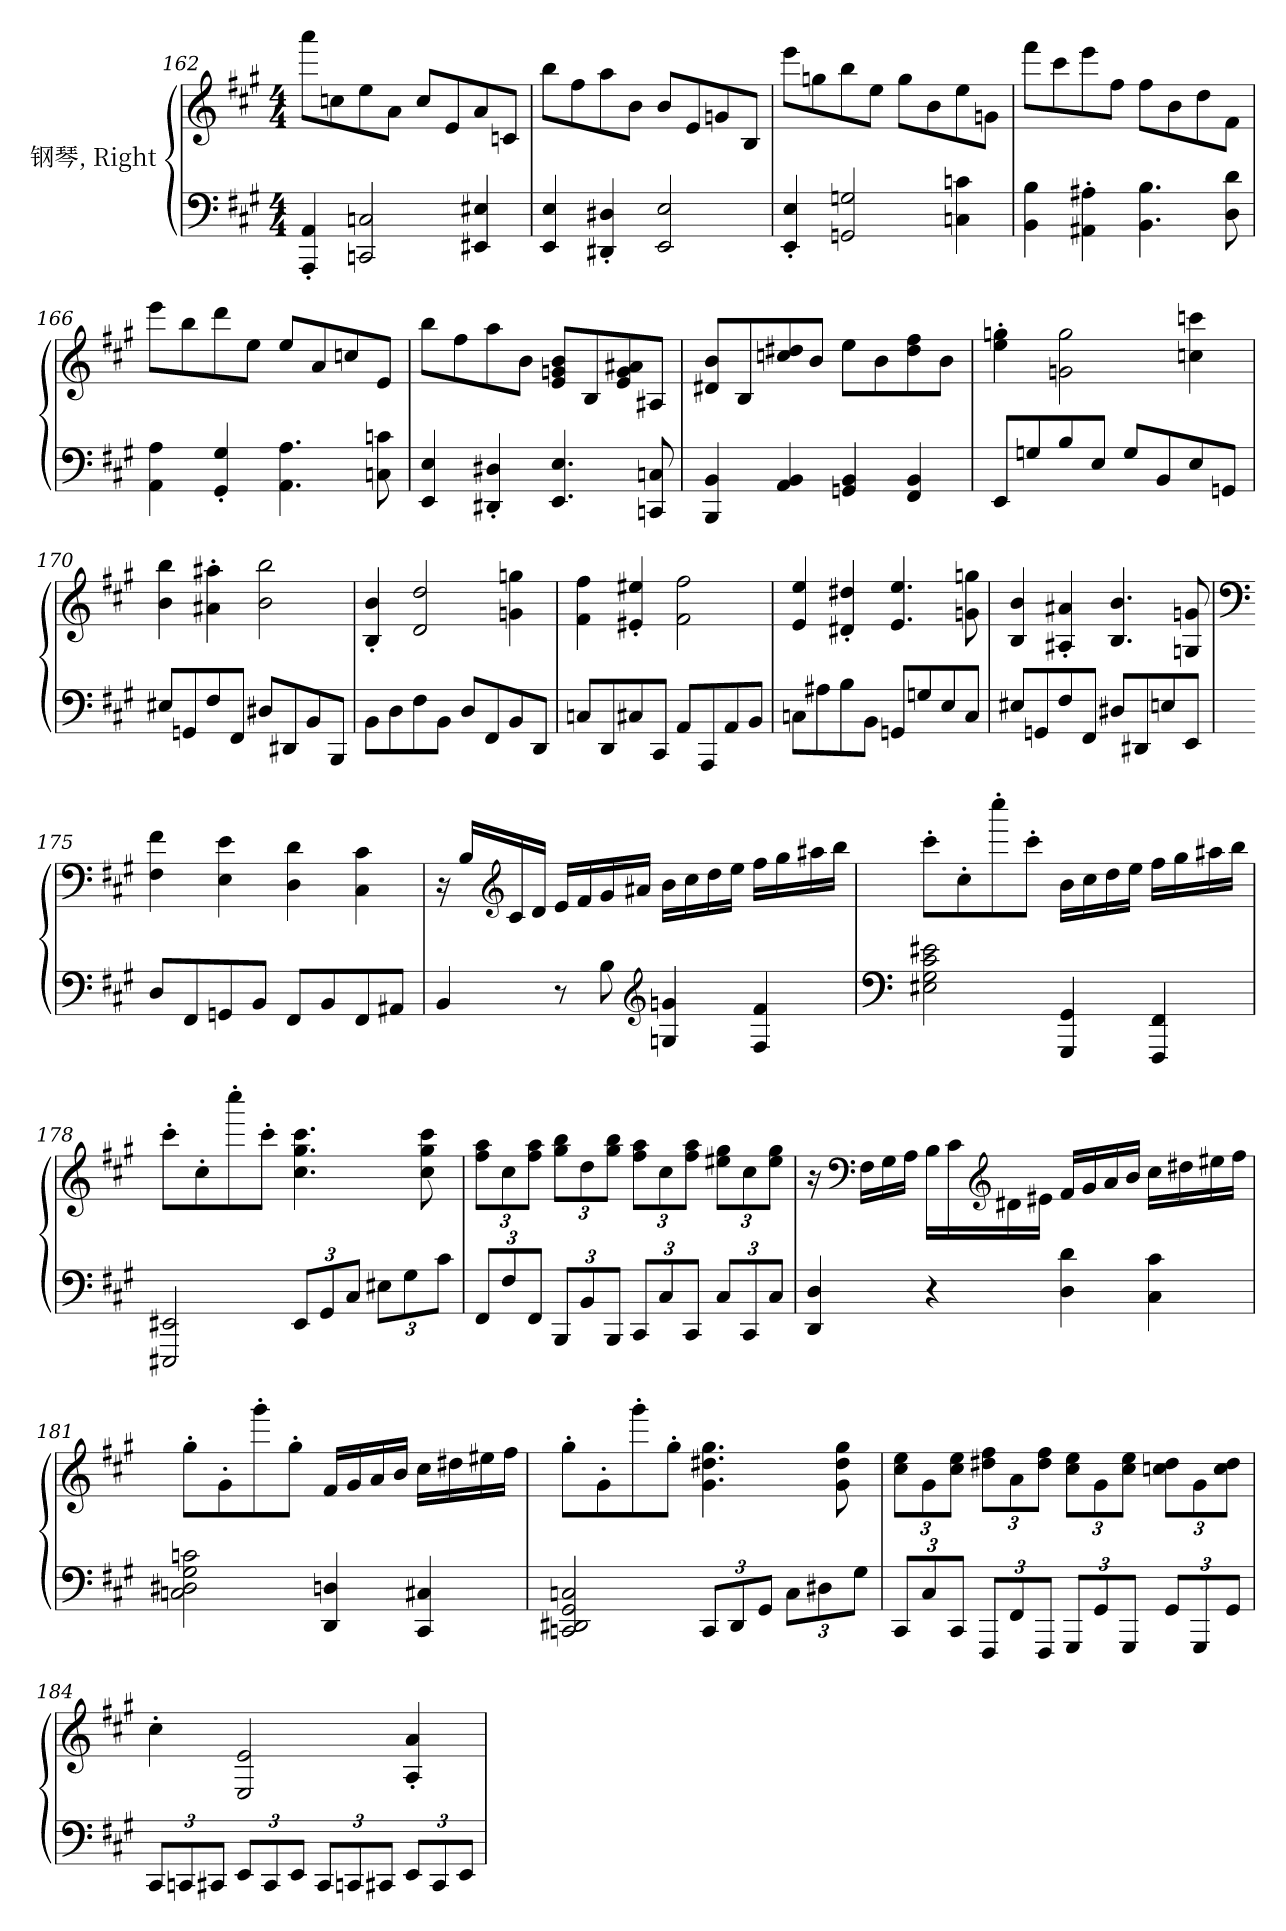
**kern	**kern
*part1	*part1
*staff2	*staff1
*I"钢琴, Right	*
*clefF4	*clefG2
*k[f#c#g#]	*k[f#c#g#]
*M4/4	*M4/4
=162	=162
4AAA/' 4AA/'	8aaa\L
.	8ccn\
2CCn/ 2Cn/	8ee\
.	8a\J
.	8cc/L
.	8e/
4EE#X/ 4E#X/	8a/
.	8cn/J
!!LO:LB:g=z
=163	=163
4EE/ 4E/	8bb\L
.	8ff#\
4DD#X/' 4D#X/'	8aa\
.	8b\J
2EE/ 2E/	8b/L
.	8e/
.	8gn/
.	8B/J
=164	=164
4EE/' 4E/'	8eee\L
*	*MM136
.	8ggn\
2GGn/ 2Gn/	8bb\
.	8ee\J
.	8gg\L
.	8b\
4Cn\ 4cn\	8ee\
.	8gn\J
=165	=165
*	*MM106
4BB\ 4B\	8fff#\L
.	8ccc#\
4AA#X\' 4A#X\'	8eee\
.	8ff#\J
4.BB\ 4.B\	8ff#\L
.	8b\
*	*MM133
.	8dd\
8D\ 8d\	8f#\J
=166	=166
4AA\ 4A\	8eee\L
.	8bb\
4GG#/' 4G#/'	8ddd\
.	8ee\J
4.AA\ 4.A\	8ee/L
.	8a/
.	8ccn/
8Cn\ 8cn\	8e/J
!!LO:LB:g=z
=167	=167
4EE/ 4E/	8bb\L
.	8ff#\
4DD#X/' 4D#X/'	8aa\
.	8b\J
4.EE/ 4.E/	8e/ 8gn/ 8b/L
.	8B/
.	8e/ 8g/ 8a#X/
8CCn/ 8Cn/	8A#X/J
=168	=168
4BBB/ 4BB/	8d#X/ 8b/L
.	8B/
4AA/ 4BB/	8ccn/ 8dd#X/
.	8b/J
4GGn/ 4BB/	8ee\L
.	8b\
4FF#/ 4BB/	8dd#\ 8ff#\
.	8b\J
=169	=169
8EE/L	4ee\' 4ggn\'
8Gn/	.
8B/	2gn\ 2gg\
8E/J	.
8G/L	.
8BB/	.
8E/	4ccn\ 4cccn\
8GGn/J	.
=170	=170
*	*MM138
8E#X/L	4b\ 4bb\
8GGn/	.
8F#/	4a#X\' 4aa#X\'
8FF#/J	.
8D#X/L	2b\ 2bb\
8DD#X/	.
8BB/	.
8BBB/J	.
!!LO:LB:g=z
=171	=171
8BB\L	4B/' 4b/'
8D\	.
8F#\	2d/ 2dd/
8BB\J	.
8D/L	.
8FF#/	.
8BB/	4gn\ 4ggn\
8DD/J	.
=172	=172
*	*MM106
8Cn/L	4f#\ 4ff#\
8DD/	.
8C#X/	4e#X/' 4ee#X/'
8CC#/J	.
8AA/L	2f#\ 2ff#\
8AAA/	.
8AA/	.
8BB/J	.
=173	=173
8Cn\L	4e/ 4ee/
8A#X\	.
8B\	4d#X/' 4dd#X/'
8BB\J	.
8GGn/L	4.e/ 4.ee/
8Gn/	.
8E/	.
8C/J	8gn\ 8ggn\
=174	=174
8E#X/L	4B/ 4b/
8GGn/	.
8F#/	4A#X/' 4a#X/'
8FF#/J	.
8D#X/L	4.B/ 4.b/
8DD#X/	.
8En/	.
8EE/J	8Gn/ 8gn/
!!LO:LB:g=z
=175	=175
*	*clefF4
8D/L	4F#\ 4f#\
8FF#/	.
8GGn/	4E\ 4e\
8BB/J	.
8FF#/L	4D\ 4d\
8BB/	.
8FF#/	4C#\ 4c#\
8AA#X/J	.
=176	=176
4BB/	16r
.	16B/LL
*	*clefG2
.	16c#/
.	16d/JJ
8r	16e/LL
.	16f#/
8B\	16g#/
.	16a#X/JJ
*clefG2	*
4Gn/ 4gn/	16b\LL
.	16cc#\
.	16dd\
.	16ee\JJ
4F#/ 4f#/	16ff#\LL
.	16gg#\
.	16aa#X\
.	16bb\JJ
!!LO:LB:g=z
=177	=177
*clefF4	*
2E#X\ 2G#\ 2c#\ 2e#X\	8ccc#'\L
.	8cc#'\
.	8cccc#'\
.	8ccc#'\J
*	*MM138
4GGG#/ 4GG#/	16b\LL
.	16cc#\
.	16dd\
.	16ee\JJ
4FFF#/ 4FF#/	16ff#\LL
.	16gg#\
.	16aa#X\
.	16bb\JJ
=178	=178
*	*MM122
2EEE#X/ 2EE#X/	8ccc#'\L
.	8cc#'\
.	8cccc#'\
.	8ccc#'\J
*Xbrackettup	*
12EE#/L	4.cc#\ 4.gg#\ 4.ccc#\
12GG#/	.
12C#/J	.
12E#X\L	.
12G#\	.
.	8cc#\ 8gg#\ 8ccc#\
12c#\J	.
=179	=179
*	*Xbrackettup
12FF#/L	12ff#\ 12aa\L
12F#/	12cc#\
12FF#/J	12ff#\ 12aa\J
*	*MM140
12BBB/L	12gg#\ 12bb\L
12BB/	12dd\
12BBB/J	12gg#\ 12bb\J
12CC#/L	12ff#\ 12aa\L
12C#/	12cc#\
*	*MM135
12CC#/J	12ff#\ 12aa\J
12C#/L	12ee#X\ 12gg#\L
*	*MM130
12CC#/	12cc#\
12C#/J	12ee#\ 12gg#\J
!!LO:PB:g=z
=180	=180
4DD/ 4D/	16r
*	*clefF4
.	16F#\LL
.	16G#\
.	16A\JJ
4r	16B\LL
.	16c#\
*	*clefG2
.	16d#X\
.	16e#X\JJ
4D\ 4d\	16f#/LL
.	16g#/
.	16a/
.	16b/JJ
*	*MM138
4C#\ 4c#\	16cc#\LL
.	16dd#X\
.	16ee#X\
.	16ff#\JJ
=181	=181
*	*MM142
2Cn\ 2D#X\ 2G#\ 2cn\	8gg#'\L
.	8g#'\
.	8ggg#'\
.	8gg#'\J
4DD/ 4Dn/	16f#/LL
.	16g#/
*	*MM138
.	16a/
.	16b/JJ
4CC#/ 4C#X/	16cc#\LL
.	16dd#X\
.	16ee#X\
.	16ff#\JJ
!!LO:LB:g=z
=182	=182
2CCn/ 2DD#X/ 2GG#/ 2Cn/	8gg#'\L
.	8g#'\
.	8ggg#'\
.	8gg#'\J
12CC/L	4.g#\ 4.dd#X\ 4.gg#\
12DD#/	.
12GG#/J	.
12C\L	.
12D#X\	.
.	8g#\ 8dd#\ 8gg#\
12G#\J	.
=183	=183
12CC#/L	12cc#\ 12ee\L
12C#/	12g#\
12CC#/J	12cc#\ 12ee\J
12FFF#/L	12dd#X\ 12ff#\L
12FF#/	12a\
12FFF#/J	12dd#\ 12ff#\J
12GGG#/L	12cc#\ 12ee\L
12GG#/	12g#\
12GGG#/J	12cc#\ 12ee\J
*	*MM128
12GG#/L	12ccn\ 12dd#\L
12GGG#/	12g#\
*	*MM123
12GG#/J	12cc\ 12dd#\J
!!LO:LB:g=z
=184	=184
12CC#/L	4cc#'\
12CCn/	.
12CC#X/J	.
12EE/L	2E/ 2e/
12CC#/	.
12EE/J	.
12CC#/L	.
12CCn/	.
12CC#X/J	.
12EE/L	4A/' 4a/'
12CC#/	.
12EE/J	.
=	=
*-	*-
